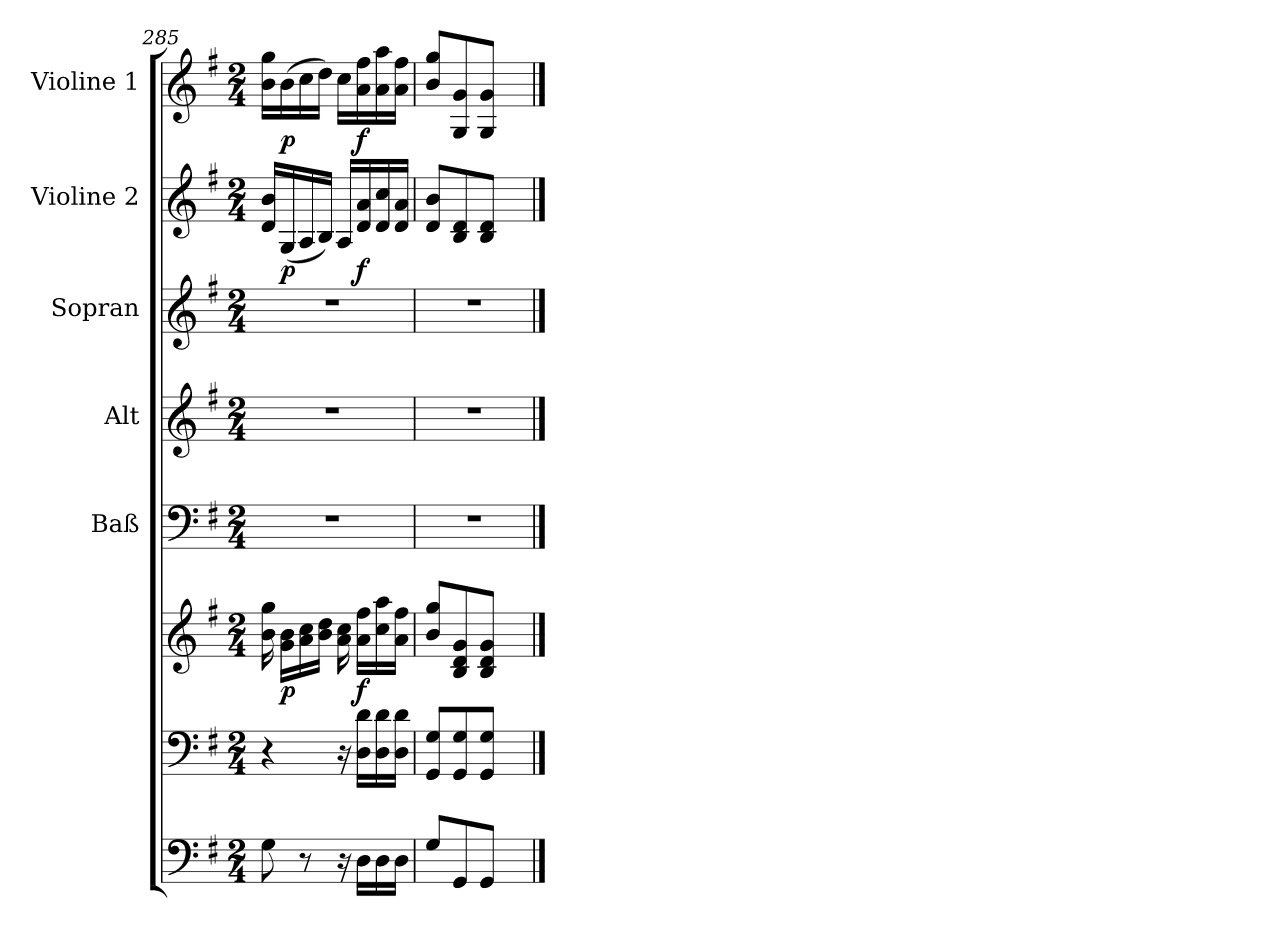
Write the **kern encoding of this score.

**kern	**kern	**kern	**dynam	**kern	**kern	**kern	**kern	**dynam	**kern	**dynam
*part7	*part6	*part6	*part6	*part5	*part4	*part3	*part2	*part2	*part1	*part1
*staff8	*staff7	*staff6	*staff6/7	*staff5	*staff4	*staff3	*staff2	*staff2	*staff1	*staff1
*	*	*	*	*I"Baß	*I"Alt	*I"Sopran	*I"Violine 2	*	*I"Violine 1	*
*	*	*	*	*	*	*	*I'Vln	*	*I'Vln	*
*clefF4	*clefF4	*clefG2	*	*clefF4	*clefG2	*clefG2	*clefG2	*	*clefG2	*
*ITrd7c12	*	*	*	*	*	*	*	*	*	*
*k[f#]	*k[f#]	*k[f#]	*	*k[f#]	*k[f#]	*k[f#]	*k[f#]	*	*k[f#]	*
*G:	*G:	*G:	*	*G:	*G:	*G:	*G:	*	*G:	*
*M2/4	*M2/4	*M2/4	*	*M2/4	*M2/4	*M2/4	*M2/4	*	*M2/4	*
=285	=285	=285	=285	=285	=285	=285	=285	=285	=285	=285
8GG\	4r	16b\ 16gg\	.	2r	2r	2r	16d/ 16b/LL	.	16b\ 16gg\LL	.
!	!	!	!LO:DY:b	!	!	!	!	!LO:DY:b	!	!LO:DY:b
.	.	16g\ 16b\LL	p	.	.	.	(<16G/	p	(>16b\	p
8r	.	16a\ 16cc\	.	.	.	.	16A/	.	16cc\	.
.	.	16b\ 16dd\JJ	.	.	.	.	16B/JJ)	.	16dd\JJ)	.
16r	16r	16a\ 16cc\	.	.	.	.	16A/LL	.	16cc\LL	.
!	!	!	!LO:DY:b	!	!	!	!	!LO:DY:b	!	!LO:DY:b
16DD\LL	16D\ 16d\LL	16a\ 16ff#\LL	f	.	.	.	16d/ 16a/	f	16a\ 16ff#\	f
16DD\	16D\ 16d\	16cc\ 16aa\	.	.	.	.	16d/ 16cc/	.	16a\ 16aa\	.
16DD\JJ	16D\ 16d\JJ	16a\ 16ff#\JJ	.	.	.	.	16d/ 16a/JJ	.	16a\ 16ff#\JJ	.
=286	=286	=286	=286	=286	=286	=286	=286	=286	=286	=286
8GG/L	8GG/ 8G/L	8b/ 8gg/L	.	2r	2r	2r	8d/ 8b/L	.	8b/ 8gg/L	.
8GGG/	8GG/ 8G/	8B/ 8d/ 8g/	.	.	.	.	8B/ 8d/	.	8G/ 8g/	.
8GGG/J	8GG/ 8G/J	8B/ 8d/ 8g/J	.	.	.	.	8B/ 8d/J	.	8G/ 8g/J	.
8ryy	8ryy	8ryy	.	.	.	.	8ryy	.	8ryy	.
==	==	==	==	==	==	==	==	==	==	==
*-	*-	*-	*-	*-	*-	*-	*-	*-	*-	*-
